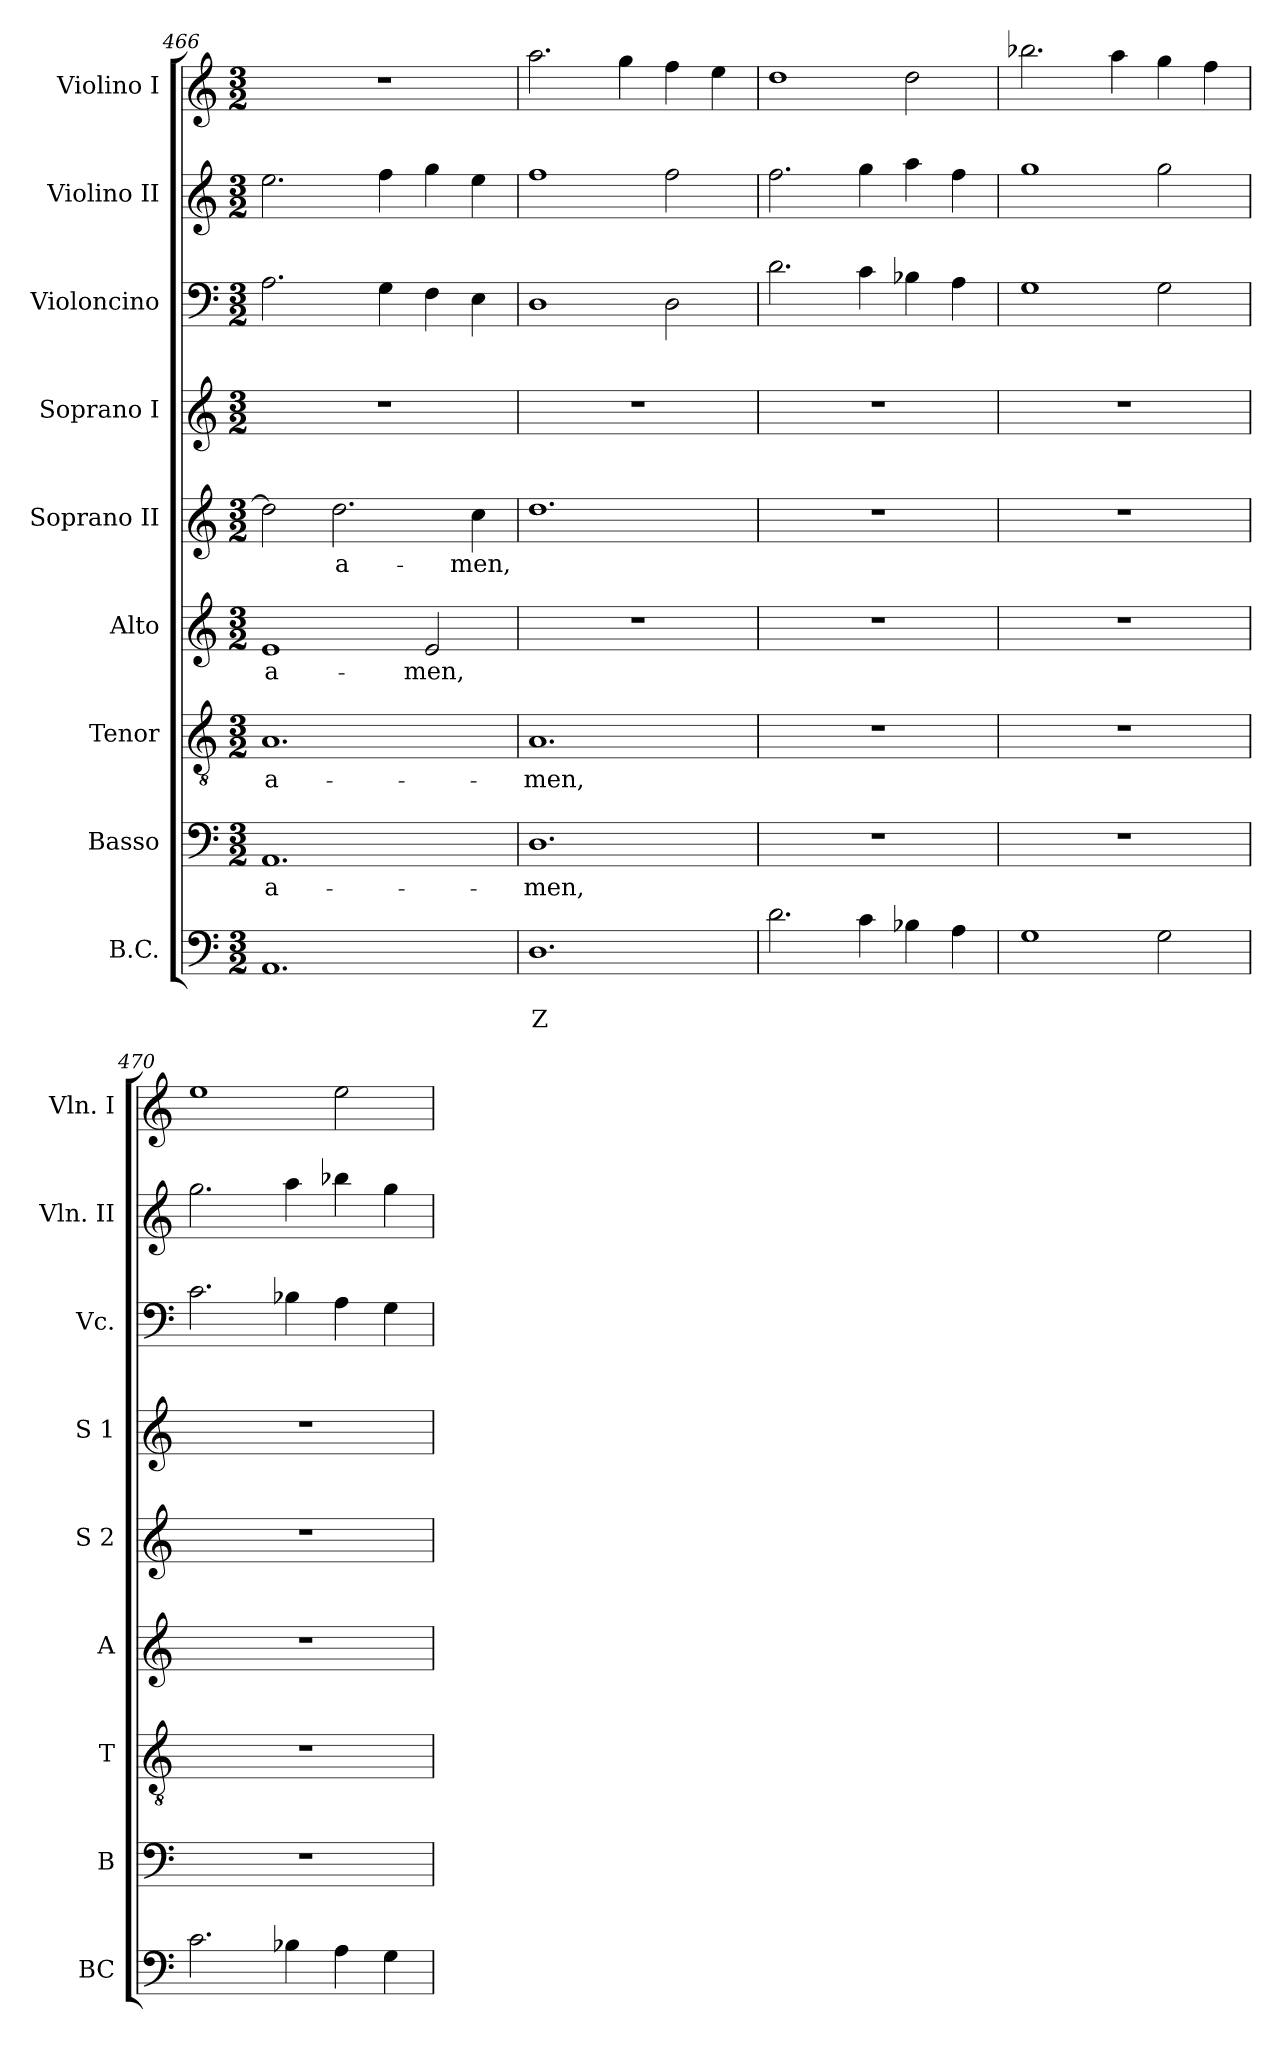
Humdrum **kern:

**kern	**text	**text	**kern	**text	**kern	**text	**kern	**text	**kern	**text	**kern	**kern	**kern	**kern
*part9	*part9	*part9	*part8	*part8	*part7	*part7	*part6	*part6	*part5	*part5	*part4	*part3	*part2	*part1
*staff9	*staff9	*staff9	*staff8	*staff8	*staff7	*staff7	*staff6	*staff6	*staff5	*staff5	*staff4	*staff3	*staff2	*staff1
*I"B.C.	*	*	*I"Basso	*	*I"Tenor	*	*I"Alto	*	*I"Soprano II	*	*I"Soprano I	*I"Violoncino	*I"Violino II	*I"Violino I
*I'BC	*	*	*I'B	*	*I'T	*	*I'A	*	*I'S 2	*	*I'S 1	*I'Vc.	*I'Vln. II	*I'Vln. I
*clefF4	*	*	*clefF4	*	*clefGv2	*	*clefG2	*	*clefG2	*	*clefG2	*clefF4	*clefG2	*clefG2
*k[]	*	*	*k[]	*	*k[]	*	*k[]	*	*k[]	*	*k[]	*k[]	*k[]	*k[]
*C:	*	*	*C:	*	*C:	*	*C:	*	*C:	*	*C:	*C:	*C:	*C:
*M3/2	*	*	*M3/2	*	*M3/2	*	*M3/2	*	*M3/2	*	*M3/2	*M3/2	*M3/2	*M3/2
=466	=466	=466	=466	=466	=466	=466	=466	=466	=466	=466	=466	=466	=466	=466
!	!	!	!	!LO:LY:b	!	!LO:LY:b	!	!LO:LY:b	!	!	!	!	!	!
1.AA	.	.	1.AA	a-	1.A	a-	1e	a-	2dd\]	.	1.r	2.A\	2.ee\	1.r
!	!	!	!	!	!	!	!	!	!	!LO:LY:b	!	!	!	!
.	.	.	.	.	.	.	.	.	2.dd\	a-	.	.	.	.
.	.	.	.	.	.	.	.	.	.	.	.	4G\	4ff\	.
!	!	!	!	!	!	!	!	!LO:LY:b	!	!	!	!	!	!
.	.	.	.	.	.	.	2e/	-men,	.	.	.	4F\	4gg\	.
!	!	!	!	!	!	!	!	!	!	!LO:LY:b	!	!	!	!
.	.	.	.	.	.	.	.	.	4cc\	-men,	.	4E\	4ee\	.
=467	=467	=467	=467	=467	=467	=467	=467	=467	=467	=467	=467	=467	=467	=467
!	!	!LO:LY:b	!	!LO:LY:b	!	!LO:LY:b	!	!	!	!	!	!	!	!
1.D	.	Z	1.D	-men,	1.A	-men,	1.r	.	1.dd	.	1.r	1D	1ff	2.aa\
.	.	.	.	.	.	.	.	.	.	.	.	.	.	4gg\
.	.	.	.	.	.	.	.	.	.	.	.	2D\	2ff\	4ff\
.	.	.	.	.	.	.	.	.	.	.	.	.	.	4ee\
=468	=468	=468	=468	=468	=468	=468	=468	=468	=468	=468	=468	=468	=468	=468
2.d\	.	.	1.r	.	1.r	.	1.r	.	1.r	.	1.r	2.d\	2.ff\	1dd
4c\	.	.	.	.	.	.	.	.	.	.	.	4c\	4gg\	.
4B-X\	.	.	.	.	.	.	.	.	.	.	.	4B-X\	4aa\	2dd\
4A\	.	.	.	.	.	.	.	.	.	.	.	4A\	4ff\	.
=469	=469	=469	=469	=469	=469	=469	=469	=469	=469	=469	=469	=469	=469	=469
1G	.	.	1.r	.	1.r	.	1.r	.	1.r	.	1.r	1G	1gg	2.bb-X\
.	.	.	.	.	.	.	.	.	.	.	.	.	.	4aa\
2G\	.	.	.	.	.	.	.	.	.	.	.	2G\	2gg\	4gg\
.	.	.	.	.	.	.	.	.	.	.	.	.	.	4ff\
=470	=470	=470	=470	=470	=470	=470	=470	=470	=470	=470	=470	=470	=470	=470
2.c\	.	.	1.r	.	1.r	.	1.r	.	1.r	.	1.r	2.c\	2.gg\	1ee
4B-X\	.	.	.	.	.	.	.	.	.	.	.	4B-X\	4aa\	.
4A\	.	.	.	.	.	.	.	.	.	.	.	4A\	4bb-X\	2ee\
4G\	.	.	.	.	.	.	.	.	.	.	.	4G\	4gg\	.
=	=	=	=	=	=	=	=	=	=	=	=	=	=	=
*-	*-	*-	*-	*-	*-	*-	*-	*-	*-	*-	*-	*-	*-	*-
